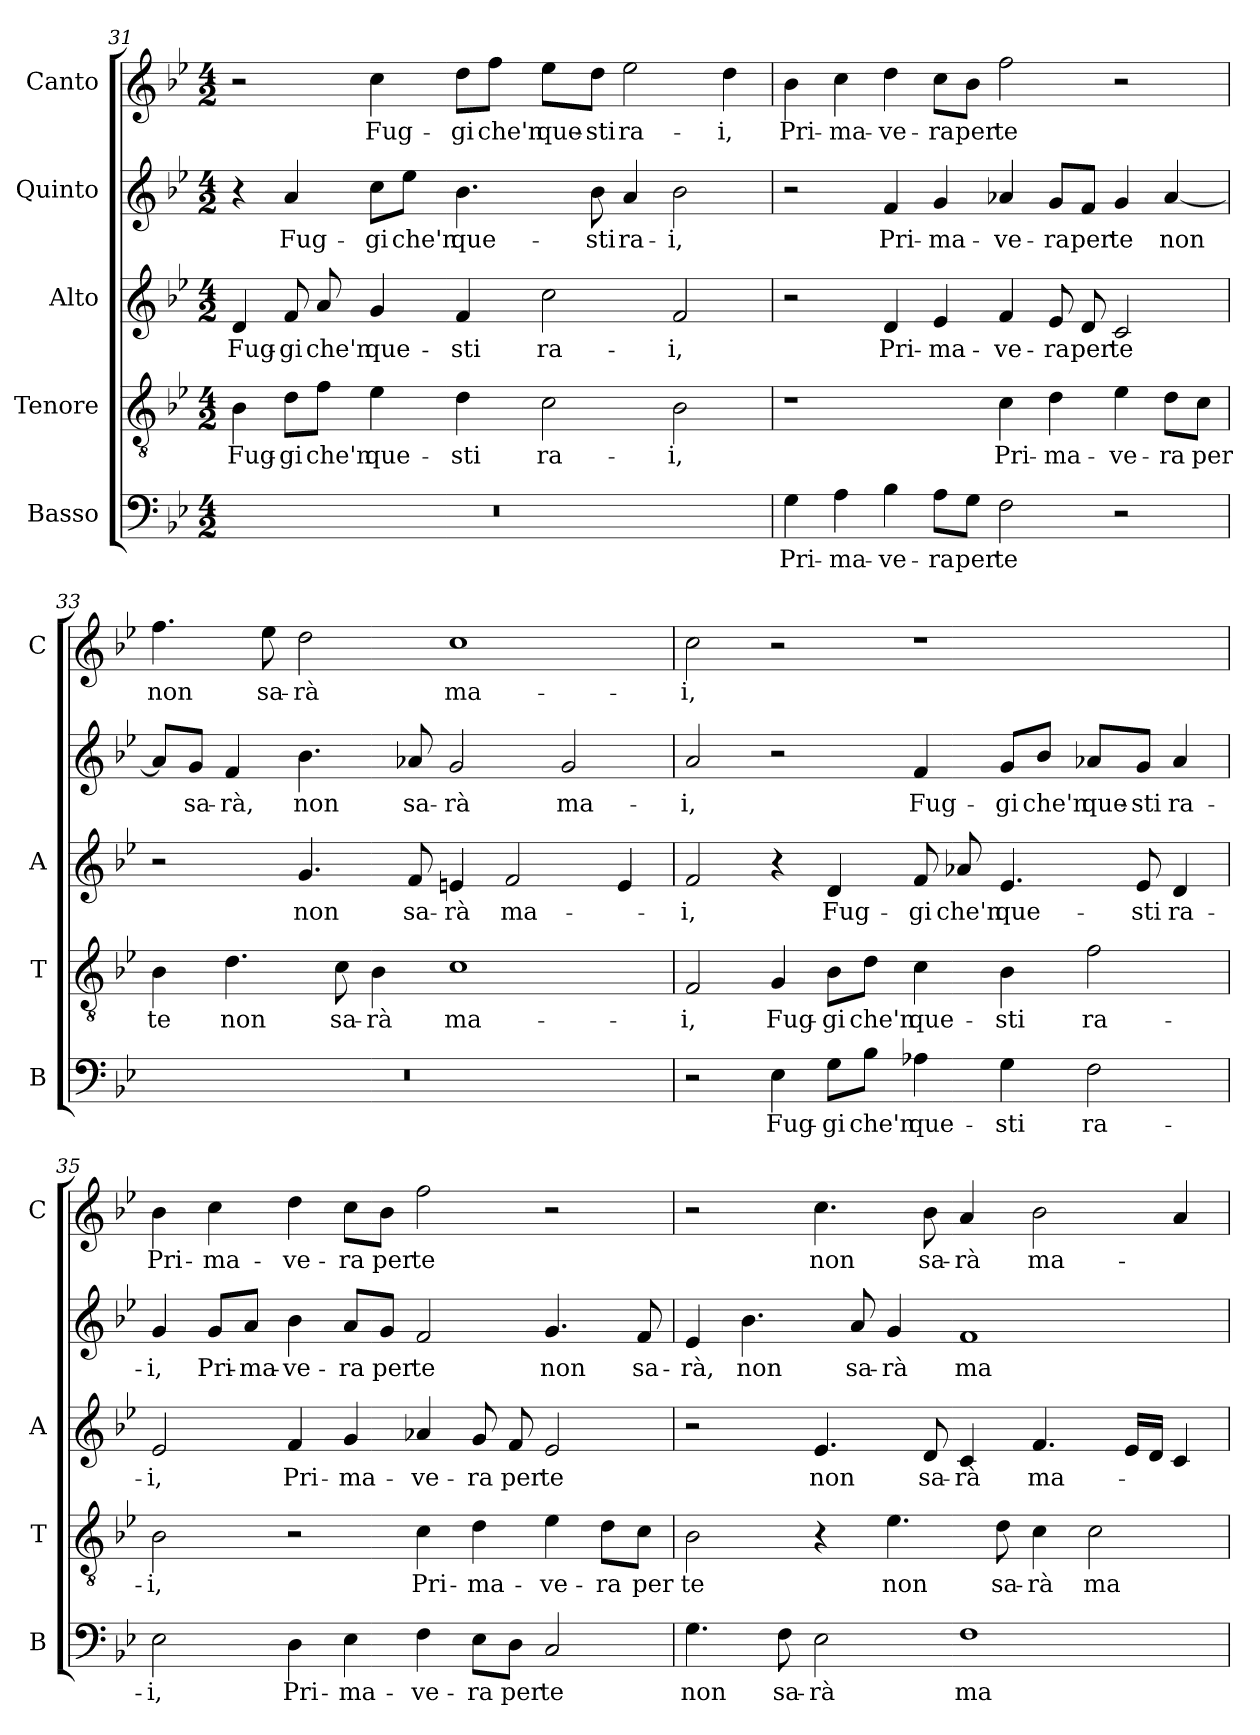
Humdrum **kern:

**kern	**text	**kern	**text	**kern	**text	**kern	**text	**kern	**text
*part5	*part5	*part4	*part4	*part3	*part3	*part2	*part2	*part1	*part1
*staff5	*staff5	*staff4	*staff4	*staff3	*staff3	*staff2	*staff2	*staff1	*staff1
*I"Basso	*	*I"Tenore	*	*I"Alto	*	*I"Quinto	*	*I"Canto	*
*I'B	*	*I'T	*	*I'A	*	*	*	*I'C	*
!!LO:PB:g=z
*clefF4	*	*clefGv2	*	*clefG2	*	*clefG2	*	*clefG2	*
*k[b-e-]	*	*k[b-e-]	*	*k[b-e-]	*	*k[b-e-]	*	*k[b-e-]	*
*B-:	*	*B-:	*	*B-:	*	*B-:	*	*B-:	*
*M4/2	*	*M4/2	*	*M4/2	*	*M4/2	*	*M4/2	*
=31	=31	=31	=31	=31	=31	=31	=31	=31	=31
!	!	!	!LO:LY:b	!	!LO:LY:b	!	!	!	!
0r	.	4B-\	Fug-	4d/	Fug-	4r	.	2r	.
!	!	!	!LO:LY:b	!	!LO:LY:b	!	!LO:LY:b	!	!
.	.	8d\L	-gi	8f/	-gi	4a/	Fug-	.	.
!	!	!	!LO:LY:b	!	!LO:LY:b	!	!	!	!
.	.	8f\J	che'n	8a/	che'n	.	.	.	.
!	!	!	!LO:LY:b	!	!LO:LY:b	!	!LO:LY:b	!	!LO:LY:b
.	.	4e-\	que-	4g/	que-	8cc\L	-gi	4cc\	Fug-
!	!	!	!	!	!	!	!LO:LY:b	!	!
.	.	.	.	.	.	8ee-\J	che'n	.	.
!	!	!	!LO:LY:b	!	!LO:LY:b	!	!LO:LY:b	!	!LO:LY:b
.	.	4d\	-sti	4f/	-sti	4.b-\	que-	8dd\L	-gi
!	!	!	!	!	!	!	!	!	!LO:LY:b
.	.	.	.	.	.	.	.	8ff\J	che'n
!	!	!	!LO:LY:b	!	!LO:LY:b	!	!	!	!LO:LY:b
.	.	2c\	ra-	2cc\	ra-	.	.	8ee-\L	que-
!	!	!	!	!	!	!	!LO:LY:b	!	!LO:LY:b
.	.	.	.	.	.	8b-\	-sti	8dd\J	-sti
!	!	!	!	!	!	!	!LO:LY:b	!	!LO:LY:b
.	.	.	.	.	.	4a/	ra-	2ee-\	ra-
!	!	!	!LO:LY:b	!	!LO:LY:b	!	!LO:LY:b	!	!
.	.	2B-\	-i,	2f/	-i,	2b-\	-i,	.	.
!	!	!	!	!	!	!	!	!	!LO:LY:b
.	.	.	.	.	.	.	.	4dd\	-i,
=32	=32	=32	=32	=32	=32	=32	=32	=32	=32
!	!LO:LY:b	!	!	!	!	!	!	!	!LO:LY:b
4G\	Pri-	1r	.	2r	.	2r	.	4b-\	Pri-
!	!LO:LY:b	!	!	!	!	!	!	!	!LO:LY:b
4A\	-ma-	.	.	.	.	.	.	4cc\	-ma-
!	!LO:LY:b	!	!	!	!LO:LY:b	!	!LO:LY:b	!	!LO:LY:b
4B-\	-ve-	.	.	4d/	Pri-	4f/	Pri-	4dd\	-ve-
!	!LO:LY:b	!	!	!	!LO:LY:b	!	!LO:LY:b	!	!LO:LY:b
8A\L	-ra	.	.	4e-/	-ma-	4g/	-ma-	8cc\L	-ra
!	!LO:LY:b	!	!	!	!	!	!	!	!LO:LY:b
8G\J	per	.	.	.	.	.	.	8b-\J	per
!	!LO:LY:b	!	!LO:LY:b	!	!LO:LY:b	!	!LO:LY:b	!	!LO:LY:b
2F\	te	4c\	Pri-	4f/	-ve-	4a-X/	-ve-	2ff\	te
!	!	!	!LO:LY:b	!	!LO:LY:b	!	!LO:LY:b	!	!
.	.	4d\	-ma-	8e-/	-ra	8g/L	-ra	.	.
!	!	!	!	!	!LO:LY:b	!	!LO:LY:b	!	!
.	.	.	.	8d/	per	8f/J	per	.	.
!	!	!	!LO:LY:b	!	!LO:LY:b	!	!LO:LY:b	!	!
2r	.	4e-\	-ve-	2c/	te	4g/	te	2r	.
!	!	!	!LO:LY:b	!	!	!	!LO:LY:b	!	!
.	.	8d\L	-ra	.	.	[4a-/	non	.	.
!	!	!	!LO:LY:b	!	!	!	!	!	!
.	.	8c\J	per	.	.	.	.	.	.
=33	=33	=33	=33	=33	=33	=33	=33	=33	=33
!	!	!	!LO:LY:b	!	!	!	!	!	!LO:LY:b
0r	.	4B-\	te	2r	.	8a-/L]	.	4.ff\	non
!	!	!	!	!	!	!	!LO:LY:b	!	!
.	.	.	.	.	.	8g/J	sa-	.	.
!	!	!	!LO:LY:b	!	!	!	!LO:LY:b	!	!
.	.	4.d\	non	.	.	4f/	-rà,	.	.
!	!	!	!	!	!	!	!	!	!LO:LY:b
.	.	.	.	.	.	.	.	8ee-\	sa-
!	!	!	!	!	!LO:LY:b	!	!LO:LY:b	!	!LO:LY:b
.	.	.	.	4.g/	non	4.b-\	non	2dd\	-rà
!	!	!	!LO:LY:b	!	!	!	!	!	!
.	.	8c\	sa-	.	.	.	.	.	.
!	!	!	!LO:LY:b	!	!	!	!	!	!
.	.	4B-\	-rà	.	.	.	.	.	.
!	!	!	!	!	!LO:LY:b	!	!LO:LY:b	!	!
.	.	.	.	8f/	sa-	8a-X/	sa-	.	.
!	!	!	!LO:LY:b	!	!LO:LY:b	!	!LO:LY:b	!	!LO:LY:b
.	.	1c	ma-	4en/	-rà	2g/	-rà	1cc	ma-
!	!	!	!	!	!LO:LY:b	!	!	!	!
.	.	.	.	2f/	ma-	.	.	.	.
!	!	!	!	!	!	!	!LO:LY:b	!	!
.	.	.	.	.	.	2g/	ma-	.	.
.	.	.	.	4e/	.	.	.	.	.
!!LO:LB:g=z
=34	=34	=34	=34	=34	=34	=34	=34	=34	=34
!	!	!	!LO:LY:b	!	!LO:LY:b	!	!LO:LY:b	!	!LO:LY:b
2r	.	2F/	-i,	2f/	-i,	2a/	-i,	2cc\	-i,
!	!LO:LY:b	!	!LO:LY:b	!	!	!	!	!	!
4E-\	Fug-	4G/	Fug-	4r	.	2r	.	2r	.
!	!LO:LY:b	!	!LO:LY:b	!	!LO:LY:b	!	!	!	!
8G\L	-gi	8B-\L	-gi	4d/	Fug-	.	.	.	.
!	!LO:LY:b	!	!LO:LY:b	!	!	!	!	!	!
8B-\J	che'n	8d\J	che'n	.	.	.	.	.	.
!	!LO:LY:b	!	!LO:LY:b	!	!LO:LY:b	!	!LO:LY:b	!	!
4A-X\	que-	4c\	que-	8f/	-gi	4f/	Fug-	1r	.
!	!	!	!	!	!LO:LY:b	!	!	!	!
.	.	.	.	8a-X/	che'n	.	.	.	.
!	!LO:LY:b	!	!LO:LY:b	!	!LO:LY:b	!	!LO:LY:b	!	!
4G\	-sti	4B-\	-sti	4.e-/	que-	8g/L	-gi	.	.
!	!	!	!	!	!	!	!LO:LY:b	!	!
.	.	.	.	.	.	8b-/J	che'n	.	.
!	!LO:LY:b	!	!LO:LY:b	!	!	!	!LO:LY:b	!	!
2F\	ra-	2f\	ra-	.	.	8a-X/L	que-	.	.
!	!	!	!	!	!LO:LY:b	!	!LO:LY:b	!	!
.	.	.	.	8e-/	-sti	8g/J	-sti	.	.
!	!	!	!	!	!LO:LY:b	!	!LO:LY:b	!	!
.	.	.	.	4d/	ra-	4a-/	ra-	.	.
=35	=35	=35	=35	=35	=35	=35	=35	=35	=35
!	!LO:LY:b	!	!LO:LY:b	!	!LO:LY:b	!	!LO:LY:b	!	!LO:LY:b
2E-\	-i,	2B-\	-i,	2e-/	-i,	4g/	-i,	4b-\	Pri-
!	!	!	!	!	!	!	!LO:LY:b	!	!LO:LY:b
.	.	.	.	.	.	8g/L	Pri-	4cc\	-ma-
!	!	!	!	!	!	!	!LO:LY:b	!	!
.	.	.	.	.	.	8a/J	-ma-	.	.
!	!LO:LY:b	!	!	!	!LO:LY:b	!	!LO:LY:b	!	!LO:LY:b
4D\	Pri-	2r	.	4f/	Pri-	4b-\	-ve-	4dd\	-ve-
!	!LO:LY:b	!	!	!	!LO:LY:b	!	!LO:LY:b	!	!LO:LY:b
4E-\	-ma-	.	.	4g/	-ma-	8a/L	-ra	8cc\L	-ra
!	!	!	!	!	!	!	!LO:LY:b	!	!LO:LY:b
.	.	.	.	.	.	8g/J	per	8b-\J	per
!	!LO:LY:b	!	!LO:LY:b	!	!LO:LY:b	!	!LO:LY:b	!	!LO:LY:b
4F\	-ve-	4c\	Pri-	4a-X/	-ve-	2f/	te	2ff\	te
!	!LO:LY:b	!	!LO:LY:b	!	!LO:LY:b	!	!	!	!
8E-\L	-ra	4d\	-ma-	8g/	-ra	.	.	.	.
!	!LO:LY:b	!	!	!	!LO:LY:b	!	!	!	!
8D\J	per	.	.	8f/	per	.	.	.	.
!	!LO:LY:b	!	!LO:LY:b	!	!LO:LY:b	!	!LO:LY:b	!	!
2C/	te	4e-\	-ve-	2e-/	te	4.g/	non	2r	.
!	!	!	!LO:LY:b	!	!	!	!	!	!
.	.	8d\L	-ra	.	.	.	.	.	.
!	!	!	!LO:LY:b	!	!	!	!LO:LY:b	!	!
.	.	8c\J	per	.	.	8f/	sa-	.	.
!!LO:LB:g=z
=36	=36	=36	=36	=36	=36	=36	=36	=36	=36
!	!LO:LY:b	!	!LO:LY:b	!	!	!	!LO:LY:b	!	!
4.G\	non	2B-\	te	2r	.	4e-/	-rà,	2r	.
!	!	!	!	!	!	!	!LO:LY:b	!	!
.	.	.	.	.	.	4.b-\	non	.	.
!	!LO:LY:b	!	!	!	!	!	!	!	!
8F\	sa-	.	.	.	.	.	.	.	.
!	!LO:LY:b	!	!	!	!LO:LY:b	!	!	!	!LO:LY:b
2E-\	-rà	4r	.	4.e-/	non	.	.	4.cc\	non
!	!	!	!	!	!	!	!LO:LY:b	!	!
.	.	.	.	.	.	8a/	sa-	.	.
!	!	!	!LO:LY:b	!	!	!	!LO:LY:b	!	!
.	.	4.e-\	non	.	.	4g/	-rà	.	.
!	!	!	!	!	!LO:LY:b	!	!	!	!LO:LY:b
.	.	.	.	8d/	sa-	.	.	8b-\	sa-
!	!LO:LY:b	!	!	!	!LO:LY:b	!	!LO:LY:b	!	!LO:LY:b
1F	ma-	.	.	4c/	-rà	1f	ma-	4a/	-rà
!	!	!	!LO:LY:b	!	!	!	!	!	!
.	.	8d\	sa-	.	.	.	.	.	.
!	!	!	!LO:LY:b	!	!LO:LY:b	!	!	!	!LO:LY:b
.	.	4c\	-rà	4.f/	ma-	.	.	2b-\	ma-
!	!	!	!LO:LY:b	!	!	!	!	!	!
.	.	2c\	ma-	.	.	.	.	.	.
.	.	.	.	16e-/LL	.	.	.	.	.
.	.	.	.	16d/JJ	.	.	.	.	.
.	.	.	.	4c/	.	.	.	4a/	.
=	=	=	=	=	=	=	=	=	=
*-	*-	*-	*-	*-	*-	*-	*-	*-	*-
